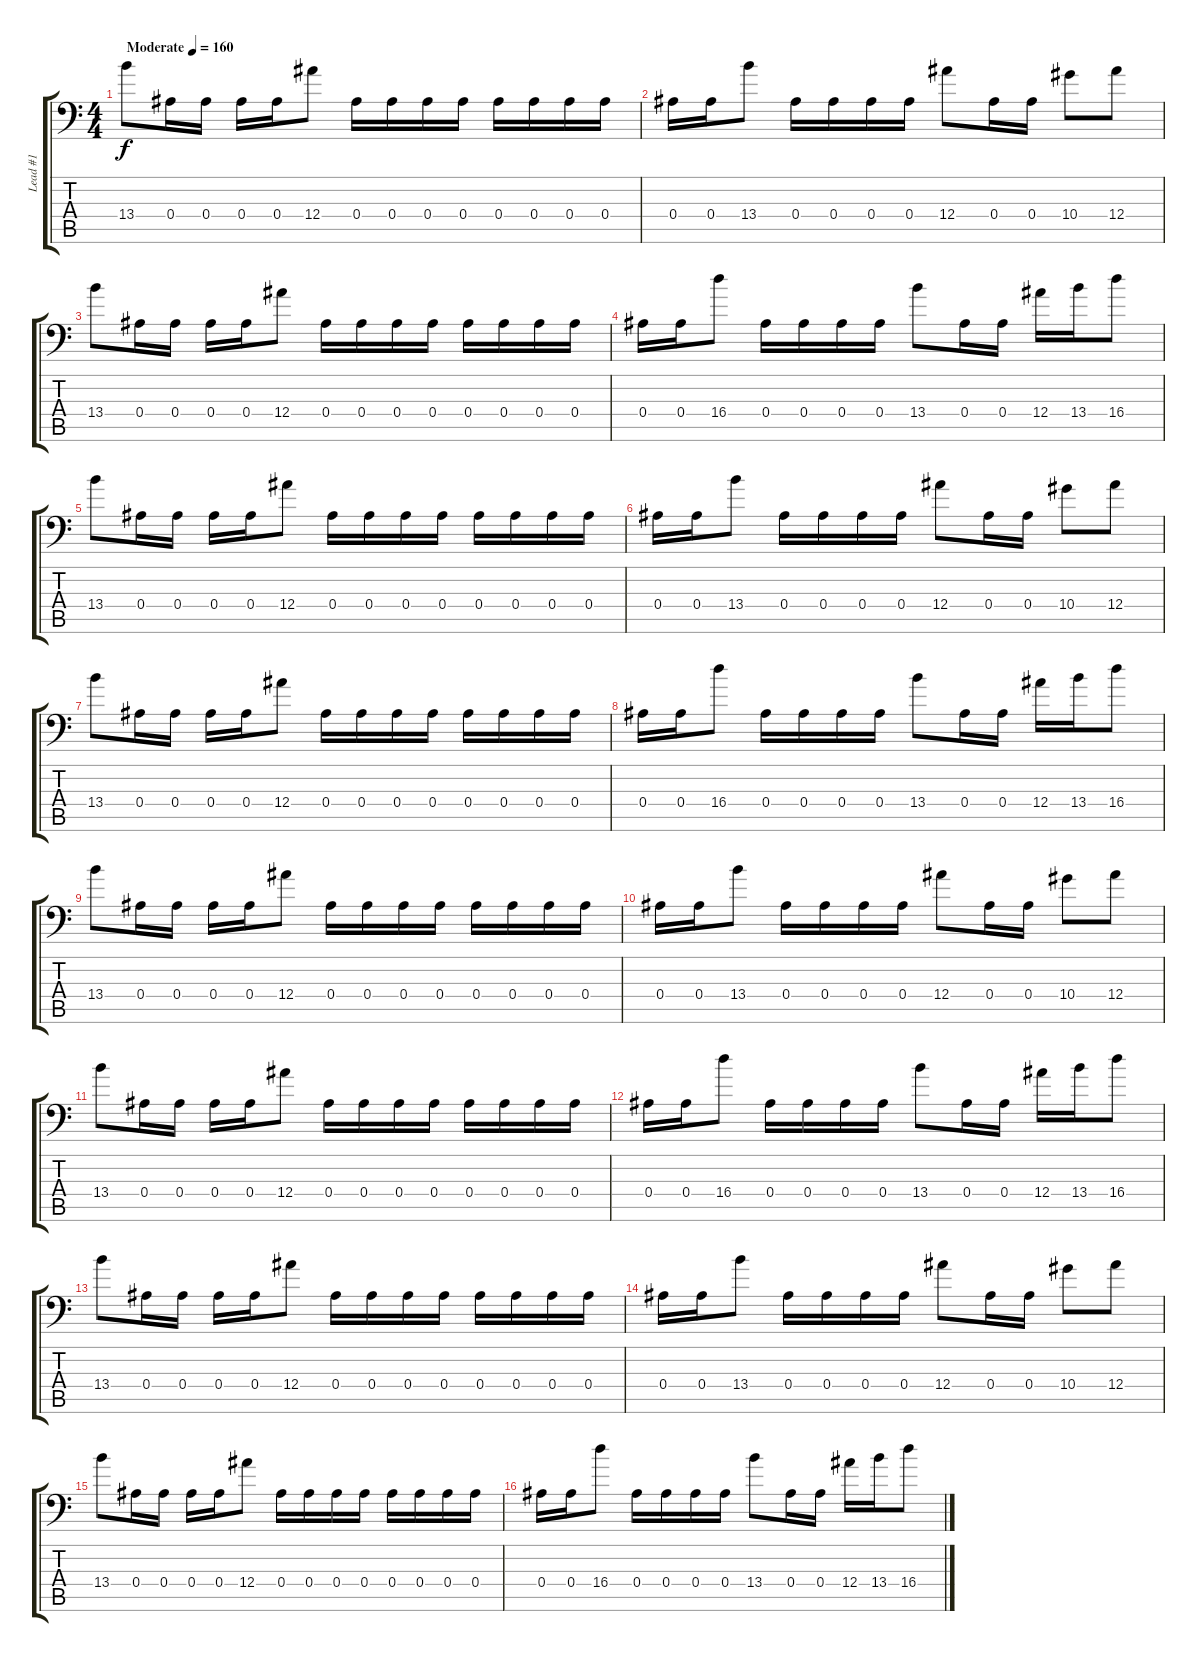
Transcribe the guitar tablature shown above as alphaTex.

\track ("Lead #1" "Lead #1") {instrument distortionguitar}
\staff {score tabs}
\tuning (C4 G3 Eb3 Bb2 F2 Bb1) {hide}
\ts (4 4)
\tempo (160 "Moderate")
\clef f4
\ks c
13.4.8{dy f instrument distortionguitar} 0.4.16 0.4.16 0.4.16 0.4.16 12.4.8 0.4.16 0.4.16 0.4.16 0.4.16 0.4.16 0.4.16 0.4.16 0.4.16 |
0.4.16 0.4.16 13.4.8 0.4.16 0.4.16 0.4.16 0.4.16 12.4.8 0.4.16 0.4.16 10.4.8 12.4.8 |
13.4.8 0.4.16 0.4.16 0.4.16 0.4.16 12.4.8 0.4.16 0.4.16 0.4.16 0.4.16 0.4.16 0.4.16 0.4.16 0.4.16 |
0.4.16 0.4.16 16.4.8 0.4.16 0.4.16 0.4.16 0.4.16 13.4.8 0.4.16 0.4.16 12.4.16 13.4.16 16.4.8 |
13.4.8 0.4.16 0.4.16 0.4.16 0.4.16 12.4.8 0.4.16 0.4.16 0.4.16 0.4.16 0.4.16 0.4.16 0.4.16 0.4.16 |
0.4.16 0.4.16 13.4.8 0.4.16 0.4.16 0.4.16 0.4.16 12.4.8 0.4.16 0.4.16 10.4.8 12.4.8 |
13.4.8 0.4.16 0.4.16 0.4.16 0.4.16 12.4.8 0.4.16 0.4.16 0.4.16 0.4.16 0.4.16 0.4.16 0.4.16 0.4.16 |
0.4.16 0.4.16 16.4.8 0.4.16 0.4.16 0.4.16 0.4.16 13.4.8 0.4.16 0.4.16 12.4.16 13.4.16 16.4.8 |
13.4.8 0.4.16 0.4.16 0.4.16 0.4.16 12.4.8 0.4.16 0.4.16 0.4.16 0.4.16 0.4.16 0.4.16 0.4.16 0.4.16 |
0.4.16 0.4.16 13.4.8 0.4.16 0.4.16 0.4.16 0.4.16 12.4.8 0.4.16 0.4.16 10.4.8 12.4.8 |
13.4.8 0.4.16 0.4.16 0.4.16 0.4.16 12.4.8 0.4.16 0.4.16 0.4.16 0.4.16 0.4.16 0.4.16 0.4.16 0.4.16 |
0.4.16 0.4.16 16.4.8 0.4.16 0.4.16 0.4.16 0.4.16 13.4.8 0.4.16 0.4.16 12.4.16 13.4.16 16.4.8 |
13.4.8 0.4.16 0.4.16 0.4.16 0.4.16 12.4.8 0.4.16 0.4.16 0.4.16 0.4.16 0.4.16 0.4.16 0.4.16 0.4.16 |
0.4.16 0.4.16 13.4.8 0.4.16 0.4.16 0.4.16 0.4.16 12.4.8 0.4.16 0.4.16 10.4.8 12.4.8 |
13.4.8 0.4.16 0.4.16 0.4.16 0.4.16 12.4.8 0.4.16 0.4.16 0.4.16 0.4.16 0.4.16 0.4.16 0.4.16 0.4.16 |
0.4.16 0.4.16 16.4.8 0.4.16 0.4.16 0.4.16 0.4.16 13.4.8 0.4.16 0.4.16 12.4.16 13.4.16 16.4.8
